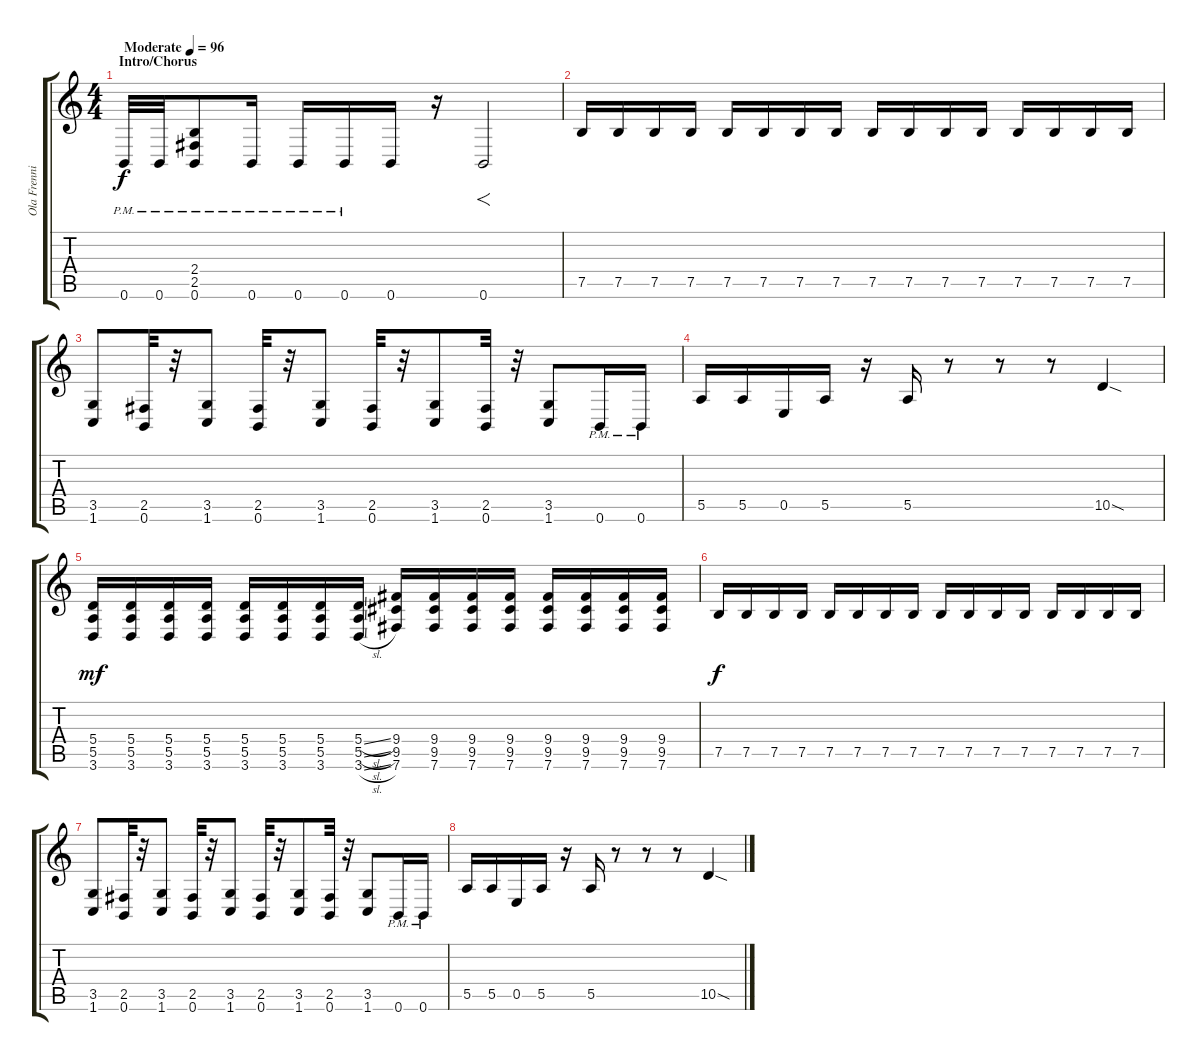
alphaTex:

\track ("Ola Frenning (Guitar)" "Ola Frenni") {instrument distortionguitar}
\staff {score tabs}
\tuning (B3 Gb3 D3 A2 E2 B1) {hide}
\ts (4 4)
\section ("" "Intro/Chorus")
\tempo (96 "Moderate")
\clef g2
\ks c
0.6{pm}.32{dy f instrument distortionguitar} 0.6{pm}.32 (2.4 2.5 0.6{pm}).8 0.6{pm}.16 0.6{pm}.16 0.6{pm}.16 0.6.16 r.16 0.6.2{f} |
7.5.16 7.5.16 7.5.16 7.5.16 7.5.16 7.5.16 7.5.16 7.5.16 7.5.16 7.5.16 7.5.16 7.5.16 7.5.16 7.5.16 7.5.16 7.5.16 |
(3.5 1.6).8 (2.5 0.6).32 r.32 (3.5 1.6).8 (2.5 0.6).32 r.32 (3.5 1.6).8 (2.5 0.6).32 r.32 (3.5 1.6).8 (2.5 0.6).32 r.32 (3.5 1.6).8 0.6{pm}.16 0.6{pm}.16 |
5.5.16 5.5.16 0.5.16 5.5.16 r.16 5.5.16 r.8 r.8 r.8 10.5{sod}.4 |
(5.4 5.5 3.6).16{dy mf} (5.4 5.5 3.6).16 (5.4 5.5 3.6).16 (5.4 5.5 3.6).16 (5.4 5.5 3.6).16 (5.4 5.5 3.6).16 (5.4 5.5 3.6).16 (5.4{sl} 5.5{sl} 3.6{sl}).16 (9.4 9.5 7.6).16 (9.4 9.5 7.6).16 (9.4 9.5 7.6).16 (9.4 9.5 7.6).16 (9.4 9.5 7.6).16 (9.4 9.5 7.6).16 (9.4 9.5 7.6).16 (9.4 9.5 7.6).16 |
7.5.16{dy f} 7.5.16 7.5.16 7.5.16 7.5.16 7.5.16 7.5.16 7.5.16 7.5.16 7.5.16 7.5.16 7.5.16 7.5.16 7.5.16 7.5.16 7.5.16 |
(3.5 1.6).8 (2.5 0.6).32 r.32 (3.5 1.6).8 (2.5 0.6).32 r.32 (3.5 1.6).8 (2.5 0.6).32 r.32 (3.5 1.6).8 (2.5 0.6).32 r.32 (3.5 1.6).8 0.6{pm}.16 0.6{pm}.16 |
5.5.16 5.5.16 0.5.16 5.5.16 r.16 5.5.16 r.8 r.8 r.8 10.5{sod}.4
